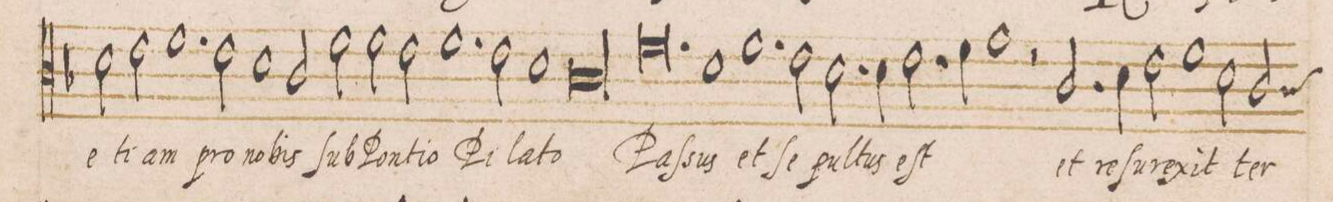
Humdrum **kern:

**kern	**text
*I"CANTUS	*
*clefC3	*
*k[b-]	*
*met(C)	*
*M2/1	*
2d\	e-
2e\	-ti-
=68-	=68-
1.f	-am
2e\	pro
=69-	=69-
1d	no-
2c/	-bis
2f\	ſub
=70-	=70-
2f\	Pon-
2e\	-ti-
1.f	-o
=71-	=71-
2e\	Pi-
1d	-la-
=72-	=72-
00c	-to
=73-	=73-
=74-	=74-
0.f	Paſ-
=75-	=75-
1d	-sus
=76-	=76-
1.f	et
2e\	ſe-
=77-	=77-
2.d\	-pul-
4d\	-tus
2.e\	eſt
4f\	.
=78-	=78-
1g	.
2r	.
2.c/	et
=79-	=79-
4d\	re-
2e\	-ſu-
1f	-re-
=80-	=80-
2d\	-xit
*custos:c	*
2c/	ter-
*-	*-
